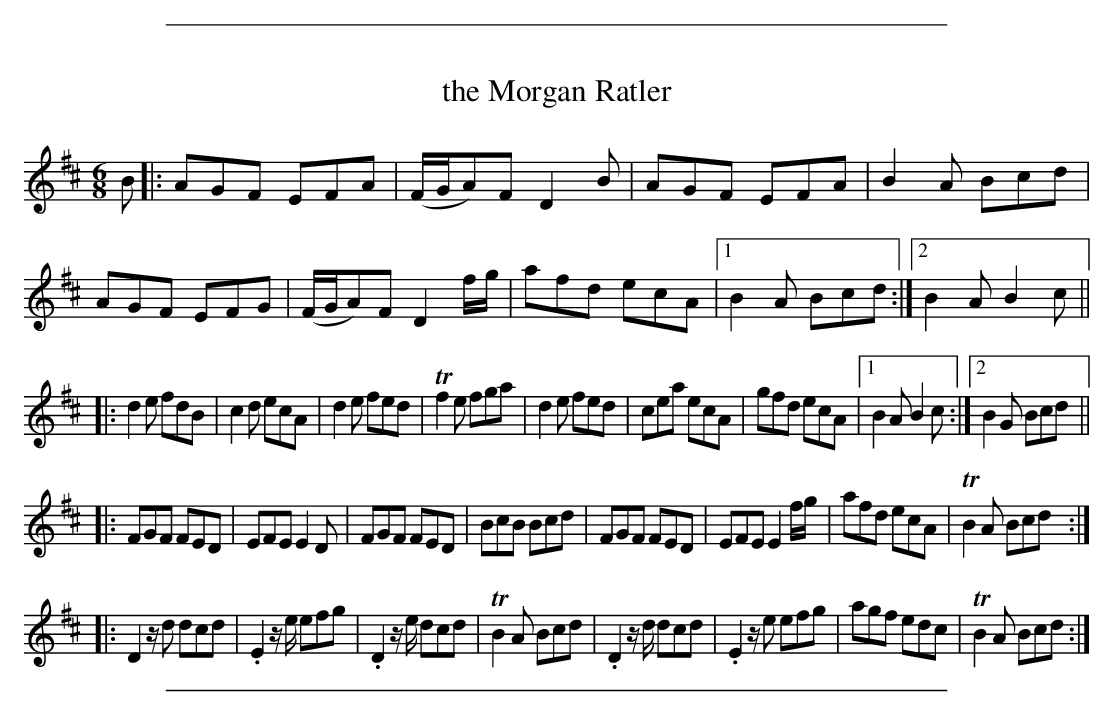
X:1
T: the Morgan Ratler
M: 6/8
L: 1/8
K: D
B \
|: AGF EFA | (F/G/A)F D2B | AGF EFA | B2A Bcd | AGF EFG | (F/G/A)F D2 f/g/ | afd ecA |[1 B2A Bcd :|[2 B2A B2c ||
|: d2e fdB | c2d ecA | d2e fed | Tf2e fga | d2e fed | cea ecA | gfd ecA |[1 B2A B2c :|[2 B2G Bcd ||
|: FGF FED | EFE E2D | FGF FED | BcB Bcd | FGF FED | EFE E2 f/g/ | afd ecA | TB2A Bcd :|
|: D2z/d dcd | .E2z/e/ efg | .D2z/e/ dcd | TB2A Bcd | .D2z/d/ dcd | .E2z/e efg | agf edc | TB2A Bcd :|
